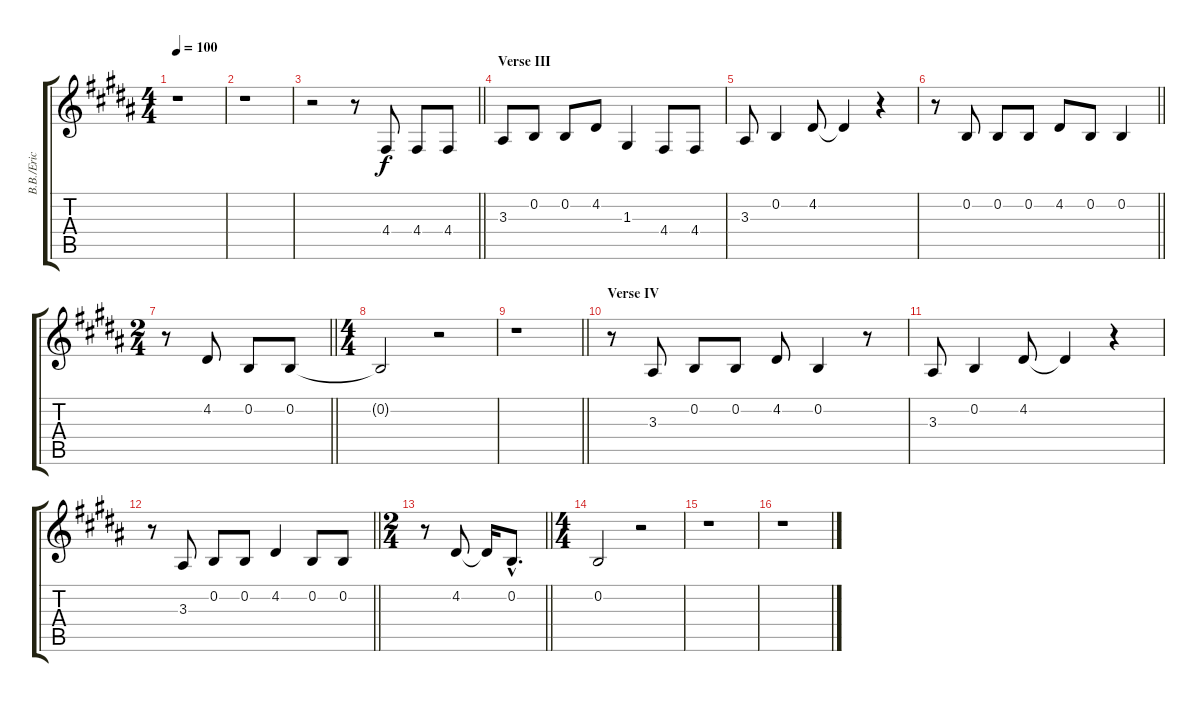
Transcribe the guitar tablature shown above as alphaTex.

\track ("B.B./Eric Voice" "B.B./Eric ") {instrument tenorsax}
\staff {score tabs}
\tuning (E4 B3 G3 D3 A2 E2) {hide}
\ts (4 4)
\tempo 100
\clef g2
\ks b
r.1{dy f} |
r.1 |
\barLineRight lightlight
r.2 r.8 4.4.8 4.4.8 4.4.8 |
\section ("" "Verse III")
3.3.8 0.2.8 0.2.8 4.2.8 1.3.4 4.4.8 4.4.8 |
3.3.8 0.2.4 4.2.8 4.2{t}.4 r.4 |
\barLineRight lightlight
r.8 0.2.8 0.2.8 0.2.8 4.2.8 0.2.8 0.2.4 |
\ts (2 4)
\barLineRight lightlight
r.8 4.2.8 0.2.8 0.2.8 |
\ts (4 4)
0.2{t}.2 r.2 |
\barLineRight lightlight
r.1 |
\section ("" "Verse IV")
r.8 3.3.8 0.2.8 0.2.8 4.2.8 0.2.4 r.8 |
3.3.8 0.2.4 4.2.8 4.2{t}.4 r.4 |
\barLineRight lightlight
r.8 3.3.8 0.2.8 0.2.8 4.2.4 0.2.8 0.2.8 |
\ts (2 4)
\barLineRight lightlight
r.8 4.2.8 4.2{t}.16 0.2{hac}.8{d} |
\ts (4 4)
0.2.2 r.2 |
r.1 |
r.1
